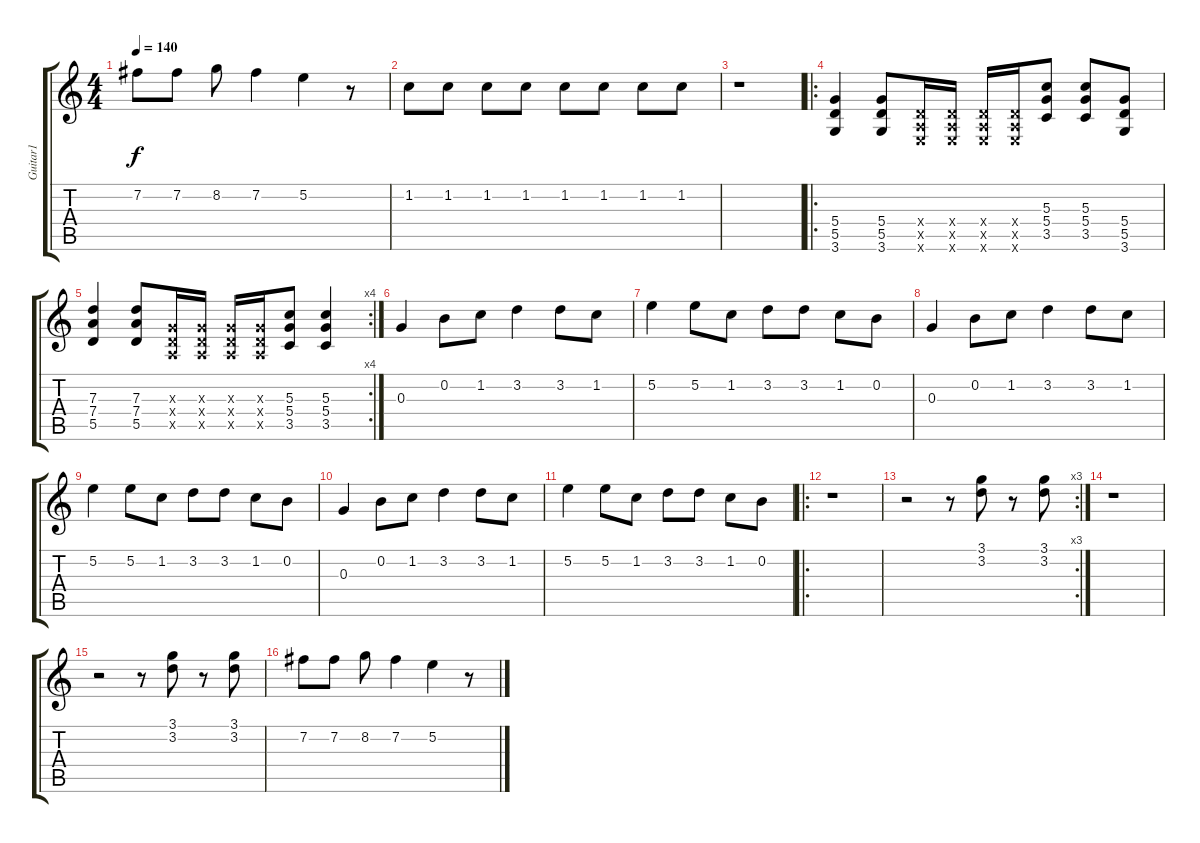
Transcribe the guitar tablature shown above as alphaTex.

\track ("Guitar1" "Guitar1") {instrument overdrivenguitar}
\staff {score tabs}
\tuning (E4 B3 G3 D3 A2 E2) {hide}
\ts (4 4)
\tempo 140
\clef g2
\ks c
7.2.8{dy f} 7.2.8 8.2.8 7.2.4 5.2.4 r.8 |
1.2.8 1.2.8 1.2.8 1.2.8 1.2.8 1.2.8 1.2.8 1.2.8 |
r.1 |
\ro
(5.4 5.5 3.6).4 (5.4 5.5 3.6).8 (0.4{x} 0.5{x} 0.6{x}).16 (0.4{x} 0.5{x} 0.6{x}).16 (0.4{x} 0.5{x} 0.6{x}).16 (0.4{x} 0.5{x} 0.6{x}).16 (5.3 5.4 3.5).8 (5.3 5.4 3.5).8 (5.4 5.5 3.6).8 |
\rc 4
(7.3 7.4 5.5).4 (7.3 7.4 5.5).8 (0.3{x} 0.4{x} 0.5{x}).16 (0.3{x} 0.4{x} 0.5{x}).16 (0.3{x} 0.4{x} 0.5{x}).16 (0.3{x} 0.4{x} 0.5{x}).16 (5.3 5.4 3.5).8 (5.3 5.4 3.5).4 |
0.3.4 0.2.8 1.2.8 3.2.4 3.2.8 1.2.8 |
5.2.4 5.2.8 1.2.8 3.2.8 3.2.8 1.2.8 0.2.8 |
0.3.4 0.2.8 1.2.8 3.2.4 3.2.8 1.2.8 |
5.2.4 5.2.8 1.2.8 3.2.8 3.2.8 1.2.8 0.2.8 |
0.3.4 0.2.8 1.2.8 3.2.4 3.2.8 1.2.8 |
5.2.4 5.2.8 1.2.8 3.2.8 3.2.8 1.2.8 0.2.8 |
\ro
r.1 |
\rc 3
r.2 r.8 (3.1 3.2).8 r.8 (3.1 3.2).8 |
r.1 |
r.2 r.8 (3.1 3.2).8 r.8 (3.1 3.2).8 |
7.2.8 7.2.8 8.2.8 7.2.4 5.2.4 r.8
